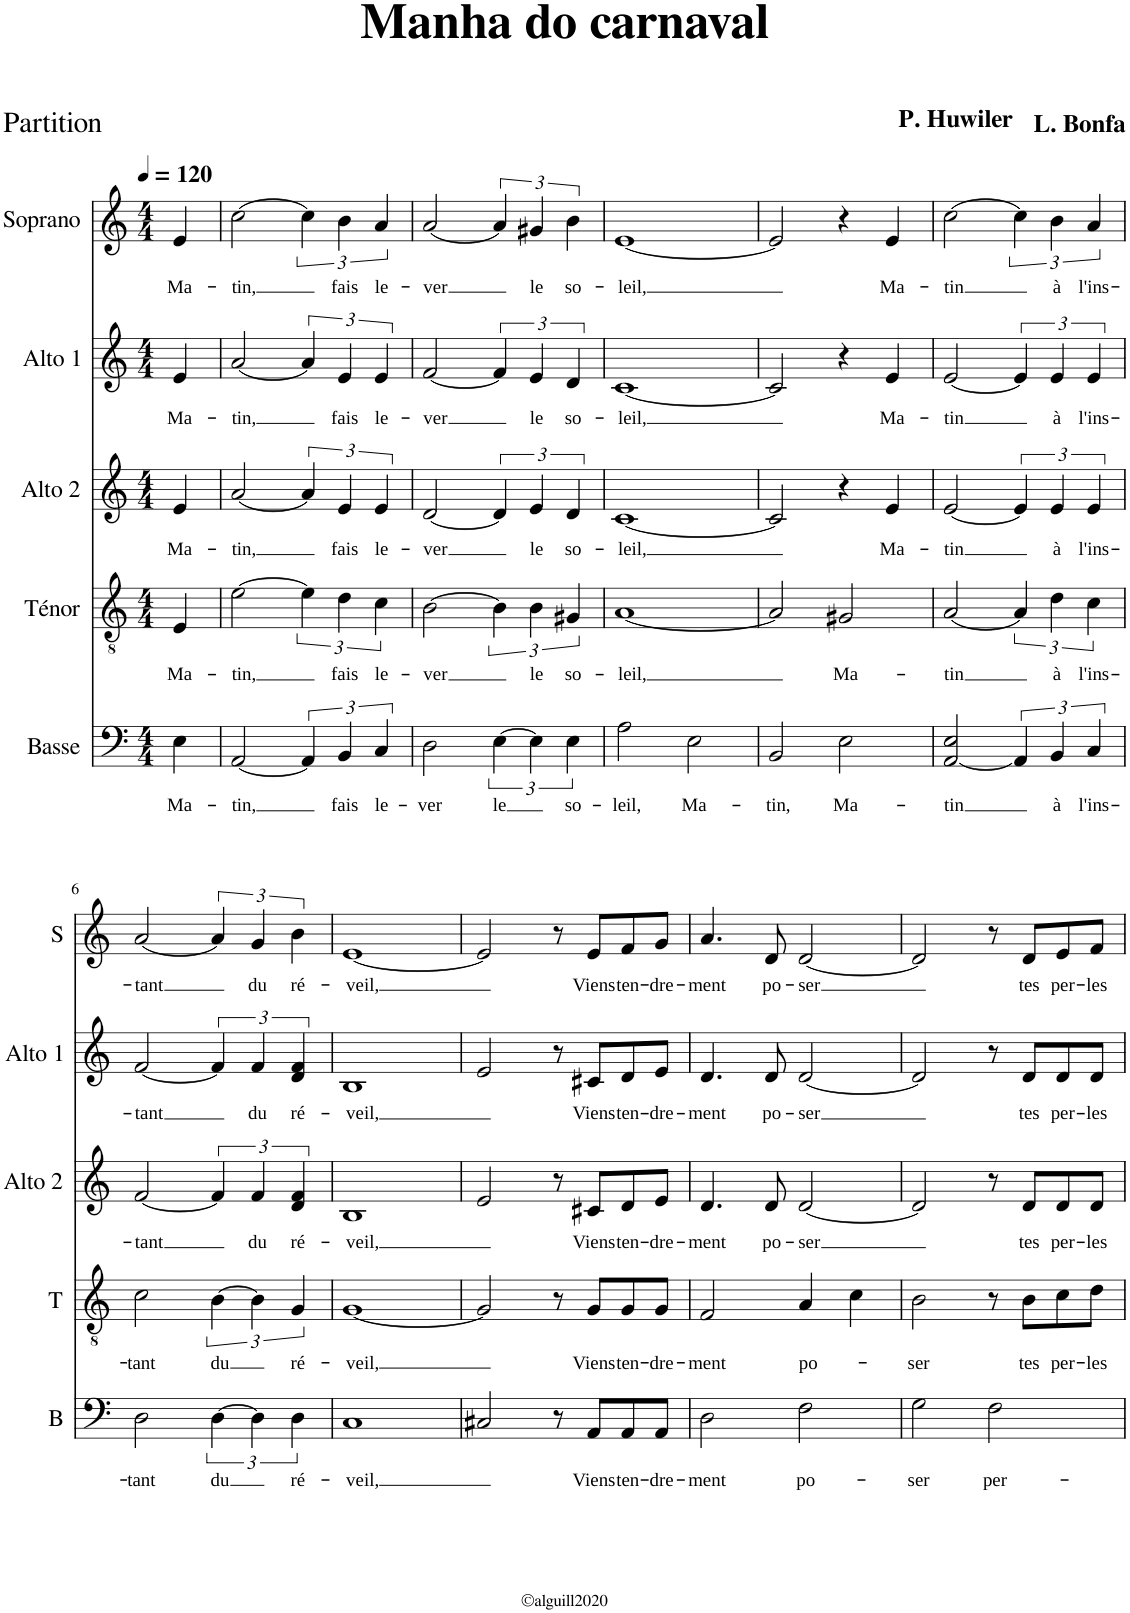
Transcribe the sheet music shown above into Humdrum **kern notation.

**kern	**text	**kern	**text	**kern	**text	**kern	**text	**kern	**text
*part5	*part5	*part4	*part4	*part3	*part3	*part2	*part2	*part1	*part1
*staff5	*staff5	*staff4	*staff4	*staff3	*staff3	*staff2	*staff2	*staff1	*staff1
*I"Basse	*	*I"Ténor	*	*I"Alto 2	*	*I"Alto 1	*	*I"Soprano	*
*I'B	*	*I'T	*	*I'Alto 2	*	*I'Alto 1	*	*I'S	*
*clefF4	*	*clefGv2	*	*clefG2	*	*clefG2	*	*clefG2	*
*k[]	*	*k[]	*	*k[]	*	*k[]	*	*k[]	*
*M4/4	*	*M4/4	*	*M4/4	*	*M4/4	*	*M4/4	*
*MM120	*	*MM120	*	*MM120	*	*MM120	*	*MM120	*
=	=	=	=	=	=	=	=	=	=
!	!LO:LY:b	!	!LO:LY:b	!	!LO:LY:b	!	!LO:LY:b	!	!LO:LY:b
4E\	Ma-	4E/	Ma-	4e/	Ma-	4e/	Ma-	4e/	Ma-
=1	=1	=1	=1	=1	=1	=1	=1	=1	=1
!	!LO:LY:b	!	!LO:LY:b	!	!LO:LY:b	!	!LO:LY:b	!	!LO:LY:b
[2AA/	-tin,-	[2e\	-tin,-	[2a/	-tin,	[2a/	-tin,	[2cc\	-tin,
6AA/]	.	6e\]	.	6a/]	.	6a/]	.	6cc\]	.
!	!LO:LY:b	!	!LO:LY:b	!	!LO:LY:b	!	!LO:LY:b	!	!LO:LY:b
6BB/	-fais	6d\	-fais	6e/	fais	6e/	fais	6b\	fais
!	!LO:LY:b	!	!LO:LY:b	!	!LO:LY:b	!	!LO:LY:b	!	!LO:LY:b
6C/	le-	6c\	le-	6e/	le-	6e/	le-	6a/	le-
=2	=2	=2	=2	=2	=2	=2	=2	=2	=2
!	!LO:LY:b	!	!LO:LY:b	!	!LO:LY:b	!	!LO:LY:b	!	!LO:LY:b
2D\	-ver	[2B\	-ver	[2d/	-ver	[2f/	-ver	[2a/	-ver
!	!LO:LY:b	!	!	!	!	!	!	!	!
[6E\	le	6B\]	.	6d/]	.	6f/]	.	6a/]	.
!	!	!	!LO:LY:b	!	!LO:LY:b	!	!LO:LY:b	!	!LO:LY:b
6E\]	.	6B\	le	6e/	le	6e/	le	6g#X/	le
!	!LO:LY:b	!	!LO:LY:b	!	!LO:LY:b	!	!LO:LY:b	!	!LO:LY:b
6E\	so-	6G#X/	so-	6d/	so-	6d/	so-	6b\	so-
=3	=3	=3	=3	=3	=3	=3	=3	=3	=3
!	!LO:LY:b	!	!LO:LY:b	!	!LO:LY:b	!	!LO:LY:b	!	!LO:LY:b
2A\	-leil,	[1A	-leil,	[1c	-leil,	[1c	-leil,	[1e	-leil,
!	!LO:LY:b	!	!	!	!	!	!	!	!
2E\	Ma-	.	.	.	.	.	.	.	.
=4	=4	=4	=4	=4	=4	=4	=4	=4	=4
!	!LO:LY:b	!	!	!	!	!	!	!	!
2BB/	-tin,	2A/]	.	2c/]	.	2c/]	.	2e/]	.
!	!LO:LY:b	!	!LO:LY:b	!	!	!	!	!	!
2E\	Ma-	2G#X/	Ma-	4r	.	4r	.	4r	.
!	!	!	!	!	!LO:LY:b	!	!LO:LY:b	!	!LO:LY:b
.	.	.	.	4e/	Ma-	4e/	Ma-	4e/	Ma-
=5	=5	=5	=5	=5	=5	=5	=5	=5	=5
!	!LO:LY:b	!	!LO:LY:b	!	!LO:LY:b	!	!LO:LY:b	!	!LO:LY:b
[2AA/ 2E/	-tin	[2A/	-tin	[2e/	-tin	[2e/	-tin	[2cc\	-tin
6AA/]	.	6A/]	.	6e/]	.	6e/]	.	6cc\]	.
!	!LO:LY:b	!	!LO:LY:b	!	!LO:LY:b	!	!LO:LY:b	!	!LO:LY:b
6BB/	à	6d\	à	6e/	à	6e/	à	6b\	à
!	!LO:LY:b	!	!LO:LY:b	!	!LO:LY:b	!	!LO:LY:b	!	!LO:LY:b
6C/	l'ins-	6c\	l'ins-	6e/	l'ins-	6e/	l'ins-	6a/	l'ins-
!!LO:LB:g=z
=6	=6	=6	=6	=6	=6	=6	=6	=6	=6
!	!LO:LY:b	!	!LO:LY:b	!	!LO:LY:b	!	!LO:LY:b	!	!LO:LY:b
2D\	-tant	2c\	-tant	[2f/	-tant	[2f/	-tant	[2a/	-tant
!	!LO:LY:b	!	!LO:LY:b	!	!	!	!	!	!
[6D\	du	[6B\	du	6f/]	.	6f/]	.	6a/]	.
!	!	!	!	!	!LO:LY:b	!	!LO:LY:b	!	!LO:LY:b
6D\]	.	6B\]	.	6f/	du	6f/	du	6g/	du
!	!LO:LY:b	!	!LO:LY:b	!	!LO:LY:b	!	!LO:LY:b	!	!LO:LY:b
6D\	ré-	6G/	ré-	6d/ 6f/	ré-	6d/ 6f/	ré-	6b\	ré-
=7	=7	=7	=7	=7	=7	=7	=7	=7	=7
!	!LO:LY:b	!	!LO:LY:b	!	!LO:LY:b	!	!LO:LY:b	!	!LO:LY:b
1C	-veil,	[1G	-veil,	1B	-veil,	1B	-veil,	[1e	-veil,
=8	=8	=8	=8	=8	=8	=8	=8	=8	=8
2C#X/	.	2G/]	.	2e/	.	2e/	.	2e/]	.
8r	.	8r	.	8r	.	8r	.	8r	.
!	!LO:LY:b	!	!LO:LY:b	!	!LO:LY:b	!	!LO:LY:b	!	!LO:LY:b
8AA/L	Viens	8G/L	Viens	8c#X/L	Viens	8c#X/L	Viens	8e/L	Viens
!	!LO:LY:b	!	!LO:LY:b	!	!LO:LY:b	!	!LO:LY:b	!	!LO:LY:b
8AA/	ten-	8G/	ten-	8d/	ten-	8d/	ten-	8f/	ten-
!	!LO:LY:b	!	!LO:LY:b	!	!LO:LY:b	!	!LO:LY:b	!	!LO:LY:b
8AA/J	-dre-	8G/J	-dre-	8e/J	-dre-	8e/J	-dre-	8g/J	-dre-
=9	=9	=9	=9	=9	=9	=9	=9	=9	=9
!	!LO:LY:b	!	!LO:LY:b	!	!LO:LY:b	!	!LO:LY:b	!	!LO:LY:b
2D\	-ment	2F/	-ment	4.d/	-ment	4.d/	-ment	4.a/	-ment
!	!	!	!	!	!LO:LY:b	!	!LO:LY:b	!	!LO:LY:b
.	.	.	.	8d/	po-	8d/	po-	8d/	po-
!	!LO:LY:b	!	!LO:LY:b	!	!LO:LY:b	!	!LO:LY:b	!	!LO:LY:b
2F\	po-	4A/	po-	[2d/	-ser	[2d/	-ser	[2d/	-ser
.	.	4c\	.	.	.	.	.	.	.
=10	=10	=10	=10	=10	=10	=10	=10	=10	=10
!	!LO:LY:b	!	!LO:LY:b	!	!	!	!	!	!
2G\	-ser	2B\	-ser	2d/]	.	2d/]	.	2d/]	.
!	!LO:LY:b	!	!	!	!	!	!	!	!
2F\	per-	8r	.	8r	.	8r	.	8r	.
!	!	!	!LO:LY:b	!	!LO:LY:b	!	!LO:LY:b	!	!LO:LY:b
.	.	8B\L	tes	8d/L	tes	8d/L	tes	8d/L	tes
!	!	!	!LO:LY:b	!	!LO:LY:b	!	!LO:LY:b	!	!LO:LY:b
.	.	8c\	per-	8d/	per-	8d/	per-	8e/	per-
!	!	!	!LO:LY:b	!	!LO:LY:b	!	!LO:LY:b	!	!LO:LY:b
.	.	8d\J	-les	8d/J	-les	8d/J	-les	8f/J	-les
=	=	=	=	=	=	=	=	=	=
*-	*-	*-	*-	*-	*-	*-	*-	*-	*-
